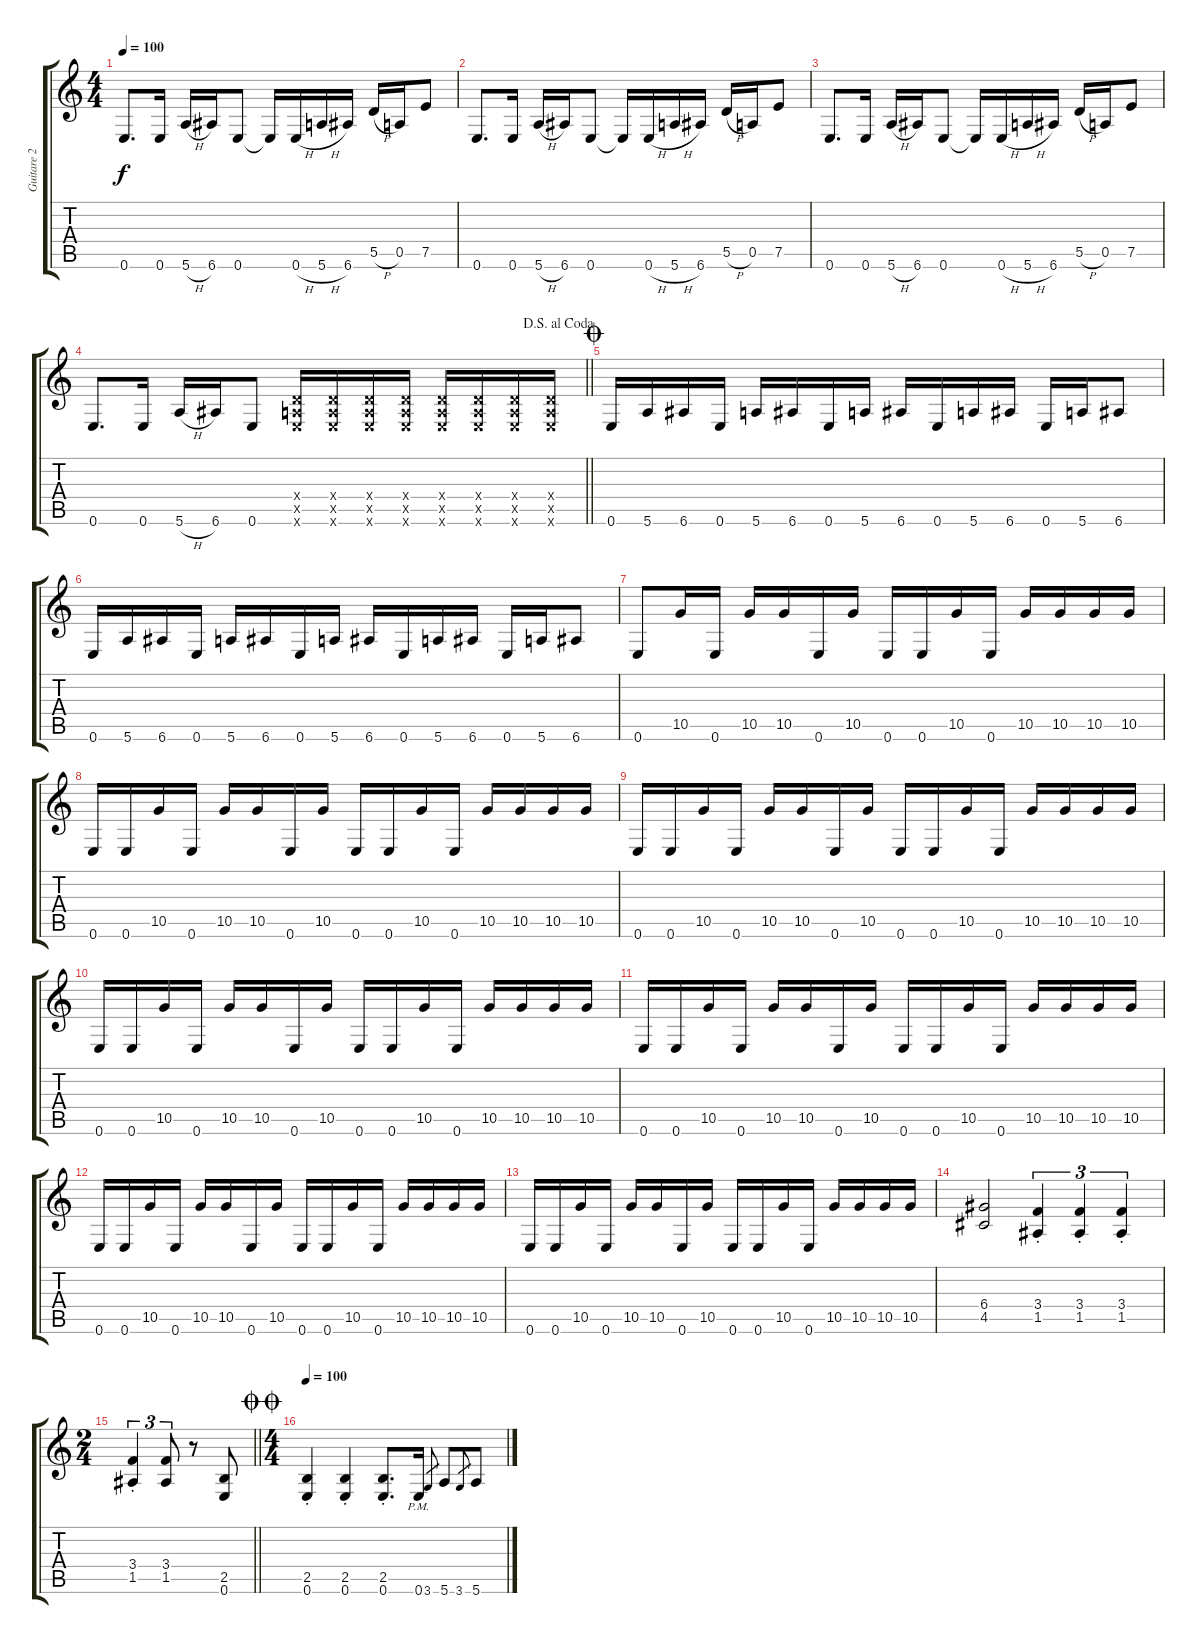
\track ("Guitare 2" "Guitare 2") {instrument overdrivenguitar}
\staff {score tabs}
\tuning (E4 B3 G3 D3 A2 E2) {hide}
\ts (4 4)
\tempo 100
\clef g2
\ks c
0.6.8{d dy f} 0.6.16 5.6{h}.16 6.6.16 0.6.8 0.6{t}.16 0.6{h}.16 5.6{h}.16 6.6.16 5.5{h}.16 0.5.16 7.5.8 |
0.6.8{d} 0.6.16 5.6{h}.16 6.6.16 0.6.8 0.6{t}.16 0.6{h}.16 5.6{h}.16 6.6.16 5.5{h}.16 0.5.16 7.5.8 |
0.6.8{d} 0.6.16 5.6{h}.16 6.6.16 0.6.8 0.6{t}.16 0.6{h}.16 5.6{h}.16 6.6.16 5.5{h}.16 0.5.16 7.5.8 |
\jump dalsegnoalcoda
\barLineRight lightlight
0.6.8{d} 0.6.16 5.6{h}.16 6.6.16 0.6.8 (0.4{x} 0.5{x} 0.6{x}).16 (0.4{x} 0.5{x} 0.6{x}).16 (0.4{x} 0.5{x} 0.6{x}).16 (0.4{x} 0.5{x} 0.6{x}).16 (0.4{x} 0.5{x} 0.6{x}).16 (0.4{x} 0.5{x} 0.6{x}).16 (0.4{x} 0.5{x} 0.6{x}).16 (0.4{x} 0.5{x} 0.6{x}).16 |
\jump coda
0.6.16 5.6.16 6.6.16 0.6.16 5.6.16 6.6.16 0.6.16 5.6.16 6.6.16 0.6.16 5.6.16 6.6.16 0.6.16 5.6.16 6.6.8 |
0.6.16 5.6.16 6.6.16 0.6.16 5.6.16 6.6.16 0.6.16 5.6.16 6.6.16 0.6.16 5.6.16 6.6.16 0.6.16 5.6.16 6.6.8 |
0.6.8 10.5.16 0.6.16 10.5.16 10.5.16 0.6.16 10.5.16 0.6.16 0.6.16 10.5.16 0.6.16 10.5.16 10.5.16 10.5.16 10.5.16 |
0.6.16 0.6.16 10.5.16 0.6.16 10.5.16 10.5.16 0.6.16 10.5.16 0.6.16 0.6.16 10.5.16 0.6.16 10.5.16 10.5.16 10.5.16 10.5.16 |
0.6.16 0.6.16 10.5.16 0.6.16 10.5.16 10.5.16 0.6.16 10.5.16 0.6.16 0.6.16 10.5.16 0.6.16 10.5.16 10.5.16 10.5.16 10.5.16 |
0.6.16 0.6.16 10.5.16 0.6.16 10.5.16 10.5.16 0.6.16 10.5.16 0.6.16 0.6.16 10.5.16 0.6.16 10.5.16 10.5.16 10.5.16 10.5.16 |
0.6.16 0.6.16 10.5.16 0.6.16 10.5.16 10.5.16 0.6.16 10.5.16 0.6.16 0.6.16 10.5.16 0.6.16 10.5.16 10.5.16 10.5.16 10.5.16 |
0.6.16 0.6.16 10.5.16 0.6.16 10.5.16 10.5.16 0.6.16 10.5.16 0.6.16 0.6.16 10.5.16 0.6.16 10.5.16 10.5.16 10.5.16 10.5.16 |
0.6.16 0.6.16 10.5.16 0.6.16 10.5.16 10.5.16 0.6.16 10.5.16 0.6.16 0.6.16 10.5.16 0.6.16 10.5.16 10.5.16 10.5.16 10.5.16 |
(6.4 4.5).2 (3.4{st} 1.5{st}).4{tu (3 2)} (3.4{st} 1.5{st}).4{tu (3 2)} (3.4{st} 1.5{st}).4{tu (3 2)} |
\ts (2 4)
\barLineRight lightlight
(3.4{st} 1.5{st}).4{tu (3 2)} (3.4 1.5).8{tu (3 2)} r.8 (2.5 0.6).8 |
\ts (4 4)
\jump doublecoda
\tempo 100
(2.5{st} 0.6{st}).4 (2.5{st} 0.6{st}).4 (2.5{st} 0.6{st}).8{d} 0.6{pm}.16 3.6.8{gr} 5.6.8 3.6.8{gr} 5.6.8
